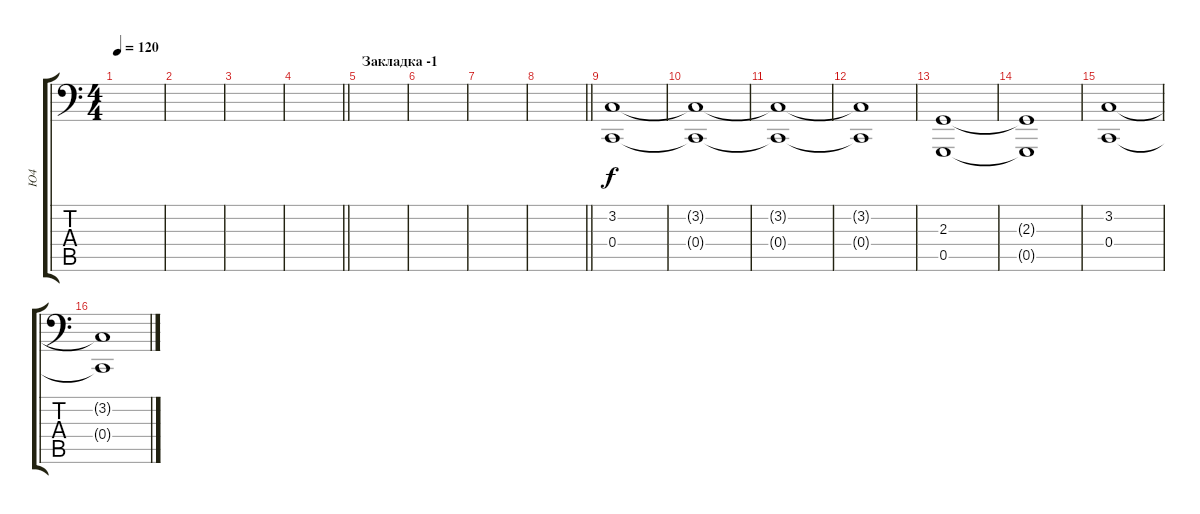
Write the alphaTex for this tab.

\track ("Ю4" "Ю4") {instrument stringensemble1}
\staff {score tabs}
\tuning (D3 A2 F2 C2 G1 C1) {hide}
\ts (4 4)
\tempo 120
\clef f4
\ks c
|
|
|
\barLineRight lightlight
|
\section ("" "Закладка -1")
|
|
|
\barLineRight lightlight
|
(3.2 0.4).1{dy f} |
(3.2{t} 0.4{t}).1 |
(3.2{t} 0.4{t}).1 |
(3.2{t} 0.4{t}).1 |
(2.3 0.5).1 |
(2.3{t} 0.5{t}).1 |
(3.2 0.4).1 |
(3.2{t} 0.4{t}).1
